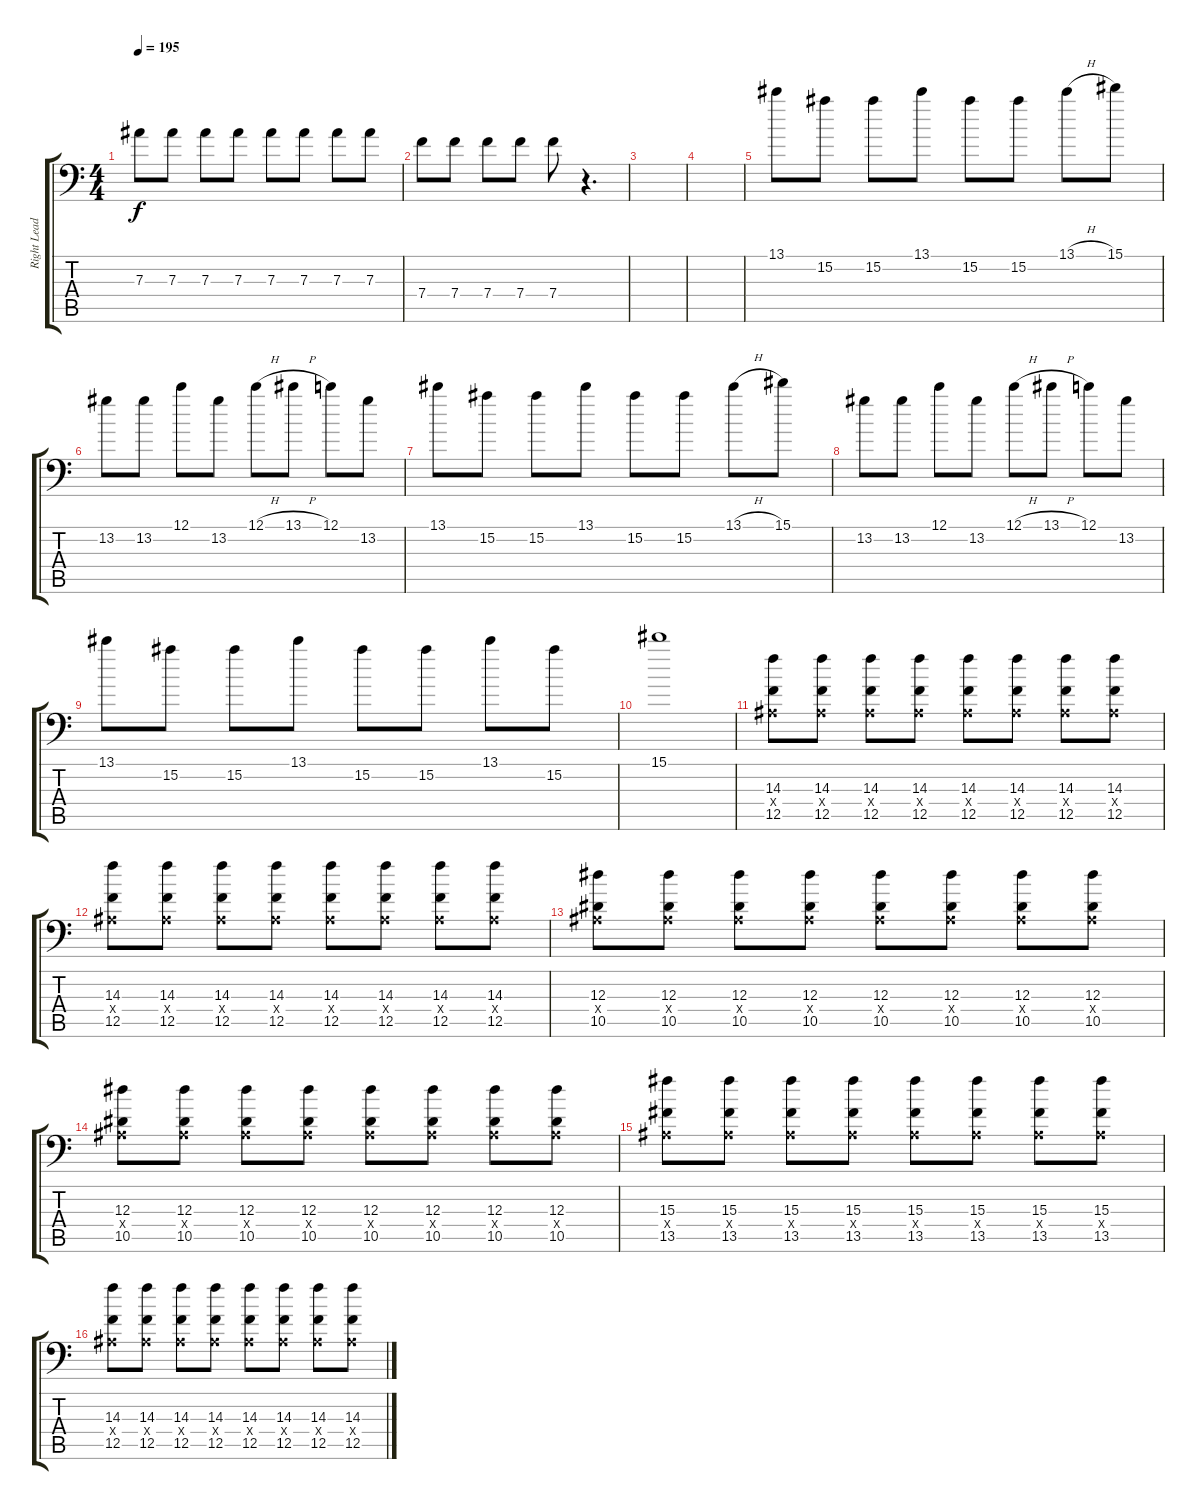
\track ("Right Lead 1" "Right Lead") {instrument distortionguitar}
\staff {score tabs}
\tuning (C4 G3 Eb3 Bb2 F2 Bb1) {hide}
\ts (4 4)
\tempo 195
\clef f4
\ks c
7.3.8{dy f instrument distortionguitar} 7.3.8 7.3.8 7.3.8 7.3.8 7.3.8 7.3.8 7.3.8 |
7.4.8 7.4.8 7.4.8 7.4.8 7.4.8 r.4{d} |
|
|
13.1.8 15.2.8 15.2.8 13.1.8 15.2.8 15.2.8 13.1{h}.8 15.1.8 |
13.2.8 13.2.8 12.1.8 13.2.8 12.1{h}.8 13.1{h}.8 12.1.8 13.2.8 |
13.1.8 15.2.8 15.2.8 13.1.8 15.2.8 15.2.8 13.1{h}.8 15.1.8 |
13.2.8 13.2.8 12.1.8 13.2.8 12.1{h}.8 13.1{h}.8 12.1.8 13.2.8 |
13.1.8 15.2.8 15.2.8 13.1.8 15.2.8 15.2.8 13.1.8 15.2.8 |
15.1.1 |
(14.3 0.4{x} 12.5).8 (14.3 0.4{x} 12.5).8 (14.3 0.4{x} 12.5).8 (14.3 0.4{x} 12.5).8 (14.3 0.4{x} 12.5).8 (14.3 0.4{x} 12.5).8 (14.3 0.4{x} 12.5).8 (14.3 0.4{x} 12.5).8 |
(14.3 0.4{x} 12.5).8 (14.3 0.4{x} 12.5).8 (14.3 0.4{x} 12.5).8 (14.3 0.4{x} 12.5).8 (14.3 0.4{x} 12.5).8 (14.3 0.4{x} 12.5).8 (14.3 0.4{x} 12.5).8 (14.3 0.4{x} 12.5).8 |
(12.3 0.4{x} 10.5).8 (12.3 0.4{x} 10.5).8 (12.3 0.4{x} 10.5).8 (12.3 0.4{x} 10.5).8 (12.3 0.4{x} 10.5).8 (12.3 0.4{x} 10.5).8 (12.3 0.4{x} 10.5).8 (12.3 0.4{x} 10.5).8 |
(12.3 0.4{x} 10.5).8 (12.3 0.4{x} 10.5).8 (12.3 0.4{x} 10.5).8 (12.3 0.4{x} 10.5).8 (12.3 0.4{x} 10.5).8 (12.3 0.4{x} 10.5).8 (12.3 0.4{x} 10.5).8 (12.3 0.4{x} 10.5).8 |
(15.3 0.4{x} 13.5).8 (15.3 0.4{x} 13.5).8 (15.3 0.4{x} 13.5).8 (15.3 0.4{x} 13.5).8 (15.3 0.4{x} 13.5).8 (15.3 0.4{x} 13.5).8 (15.3 0.4{x} 13.5).8 (15.3 0.4{x} 13.5).8 |
(14.3 0.4{x} 12.5).8 (14.3 0.4{x} 12.5).8 (14.3 0.4{x} 12.5).8 (14.3 0.4{x} 12.5).8 (14.3 0.4{x} 12.5).8 (14.3 0.4{x} 12.5).8 (14.3 0.4{x} 12.5).8 (14.3 0.4{x} 12.5).8
